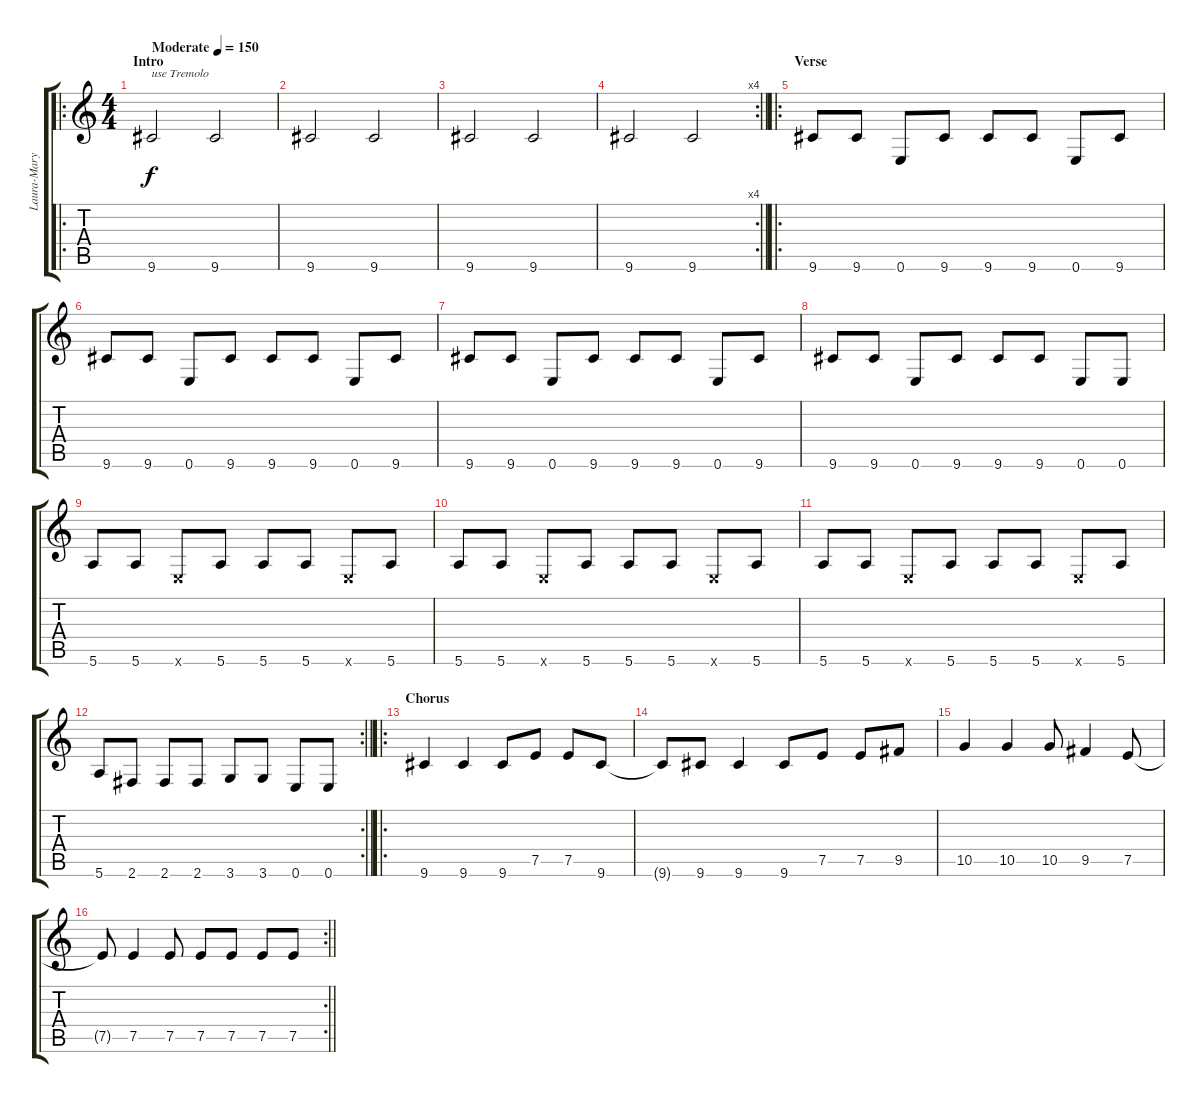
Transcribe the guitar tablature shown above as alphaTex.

\track ("Laura-Mary" "Laura-Mary") {instrument overdrivenguitar}
\staff {score tabs}
\tuning (E4 B3 G3 D3 A2 E2) {hide}
\ro
\ts (4 4)
\section ("" "Intro")
\tempo (150 "Moderate")
\clef g2
\ks c
9.6.2{txt "use Tremolo" dy f instrument overdrivenguitar} 9.6.2 |
9.6.2 9.6.2 |
9.6.2 9.6.2 |
\rc 4
\barLineRight lightlight
9.6.2 9.6.2 |
\ro
\section ("" "Verse")
9.6.8 9.6.8 0.6.8 9.6.8 9.6.8 9.6.8 0.6.8 9.6.8 |
9.6.8 9.6.8 0.6.8 9.6.8 9.6.8 9.6.8 0.6.8 9.6.8 |
9.6.8 9.6.8 0.6.8 9.6.8 9.6.8 9.6.8 0.6.8 9.6.8 |
9.6.8 9.6.8 0.6.8 9.6.8 9.6.8 9.6.8 0.6.8 0.6.8 |
5.6.8 5.6.8 0.6{x}.8 5.6.8 5.6.8 5.6.8 0.6{x}.8 5.6.8 |
5.6.8 5.6.8 0.6{x}.8 5.6.8 5.6.8 5.6.8 0.6{x}.8 5.6.8 |
5.6.8 5.6.8 0.6{x}.8 5.6.8 5.6.8 5.6.8 0.6{x}.8 5.6.8 |
\rc 2
\barLineRight lightlight
5.6.8 2.6.8 2.6.8 2.6.8 3.6.8 3.6.8 0.6.8 0.6.8 |
\ro
\section ("" "Chorus")
9.6.4 9.6.4 9.6.8 7.5.8 7.5.8 9.6.8 |
9.6{t}.8 9.6.8 9.6.4 9.6.8 7.5.8 7.5.8 9.5.8 |
10.5.4 10.5.4 10.5.8 9.5.4 7.5.8 |
\rc 2
\barLineRight lightlight
7.5{t}.8 7.5.4 7.5.8 7.5.8 7.5.8 7.5.8 7.5.8
